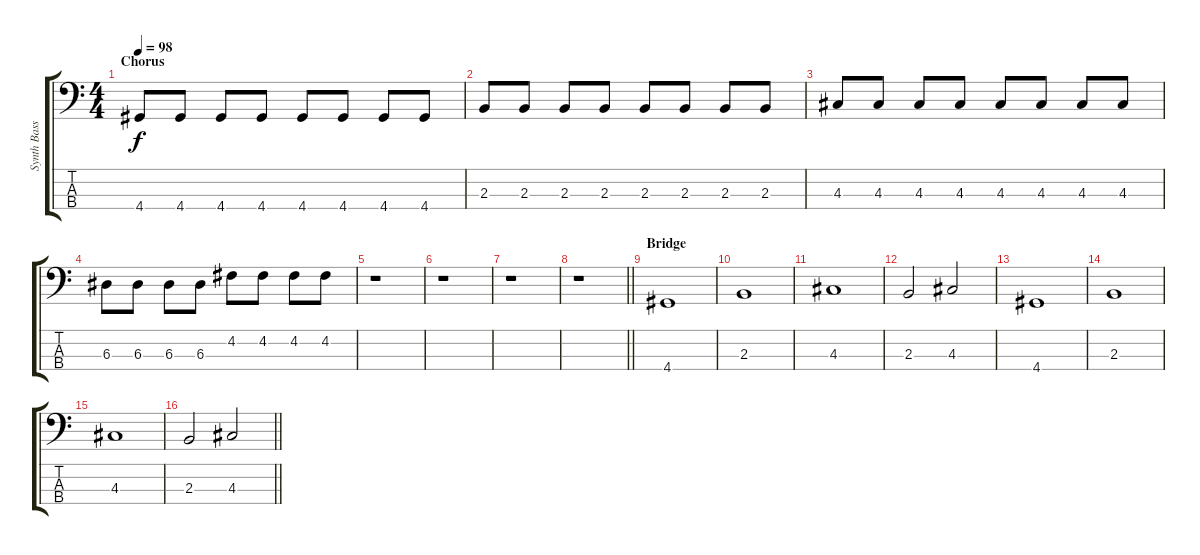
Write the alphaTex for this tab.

\track ("Synth Bass" "Synth Bass") {instrument synthbass2}
\staff {score tabs}
\tuning (G2 D2 A1 E1) {hide}
\ts (4 4)
\section ("" "Chorus")
\tempo 98
\clef f4
\ks c
4.4.8{dy f} 4.4.8 4.4.8 4.4.8 4.4.8 4.4.8 4.4.8 4.4.8 |
2.3.8 2.3.8 2.3.8 2.3.8 2.3.8 2.3.8 2.3.8 2.3.8 |
4.3.8 4.3.8 4.3.8 4.3.8 4.3.8 4.3.8 4.3.8 4.3.8 |
6.3.8 6.3.8 6.3.8 6.3.8 4.2.8 4.2.8 4.2.8 4.2.8 |
r.1 |
r.1 |
r.1 |
\barLineRight lightlight
r.1 |
\section ("" "Bridge")
4.4.1 |
2.3.1 |
4.3.1 |
2.3.2 4.3.2 |
4.4.1 |
2.3.1 |
4.3.1 |
\barLineRight lightlight
2.3.2 4.3.2
